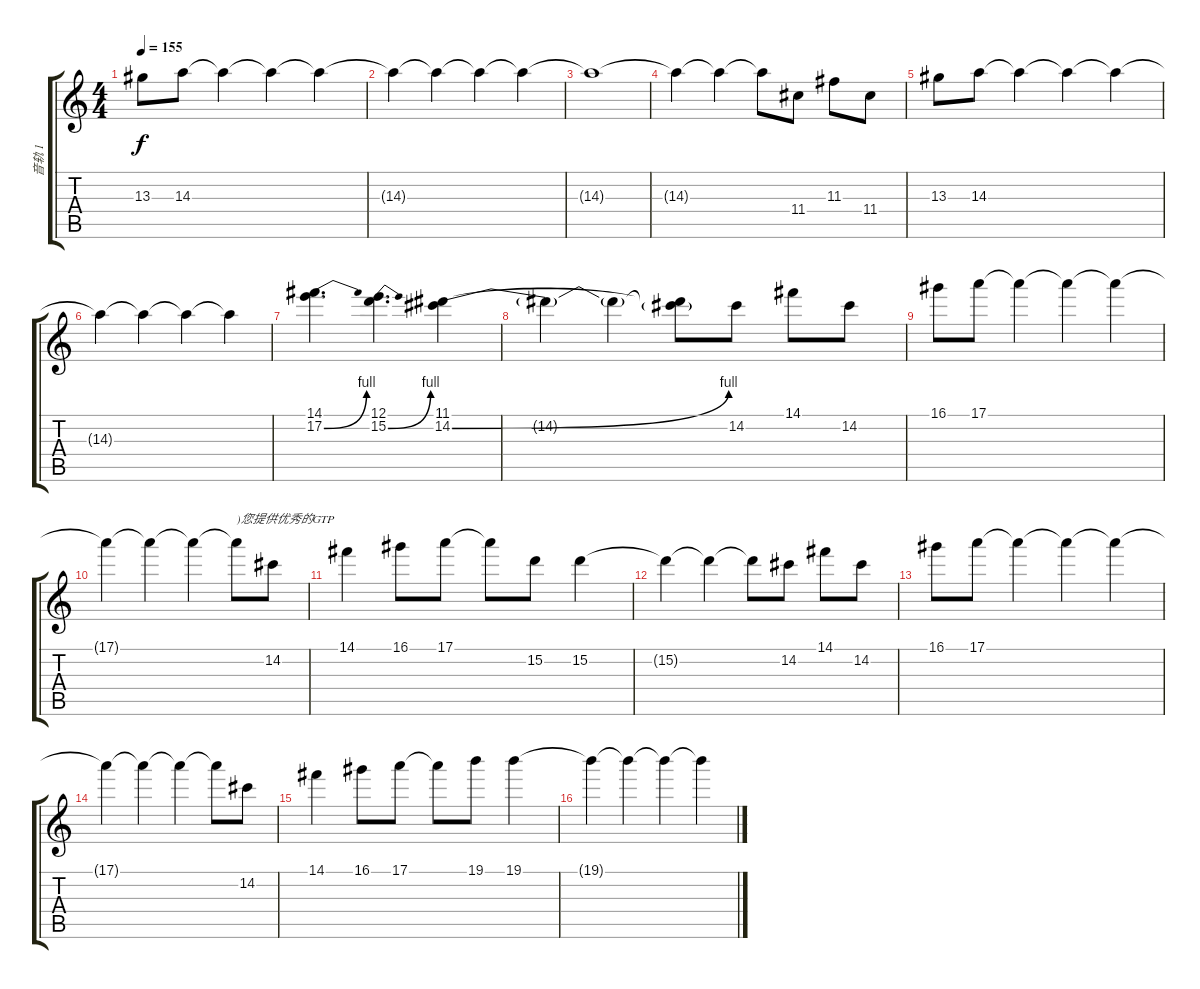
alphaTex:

\track ("音轨 1" "音轨 1") {instrument overdrivenguitar}
\staff {score tabs}
\tuning (E4 B3 G3 D3 A2 E2) {hide}
\ts (4 4)
\tempo 155
\clef g2
\ks c
13.3.8{dy f} 14.3.8 14.3{t}.4 14.3{t}.4 14.3{t}.4 |
14.3{t}.4 14.3{t}.4 14.3{t}.4 14.3{t}.4 |
14.3{t}.1 |
14.3{t}.4 14.3{t}.4 14.3{t}.8 11.4.8 11.3.8 11.4.8 |
13.3.8 14.3.8 14.3{t}.4 14.3{t}.4 14.3{t}.4 |
14.3{t}.4 14.3{t}.4 14.3{t}.4 14.3{t}.4 |
(14.1 17.2{be (bend 0 0 60 4)}).4{d} (12.1 15.2{be (bend 0 0 60 4)}).4{d} (11.1 14.2{be (bend 0 0 60 4)}).4 |
14.2{t}.4 14.2{t}.4 (11.1{t} 14.2{t}).8 14.2.8 14.1.8 14.2.8 |
16.1.8 17.1.8 17.1{t}.4 17.1{t}.4 17.1{t}.4 |
17.1{t}.4 17.1{t}.4 17.1{t}.4 17.1{t}.8{txt ")您提供优秀的GTP"} 14.2.8 |
14.1.4 16.1.8 17.1.8 17.1{t}.8 15.2.8 15.2.4 |
15.2{t}.4 15.2{t}.4 15.2{t}.8 14.2.8 14.1.8 14.2.8 |
16.1.8 17.1.8 17.1{t}.4 17.1{t}.4 17.1{t}.4 |
17.1{t}.4 17.1{t}.4 17.1{t}.4 17.1{t}.8 14.2.8 |
14.1.4 16.1.8 17.1.8 17.1{t}.8 19.1.8 19.1.4 |
19.1{t}.4 19.1{t}.4 19.1{t}.4 19.1{t}.4
